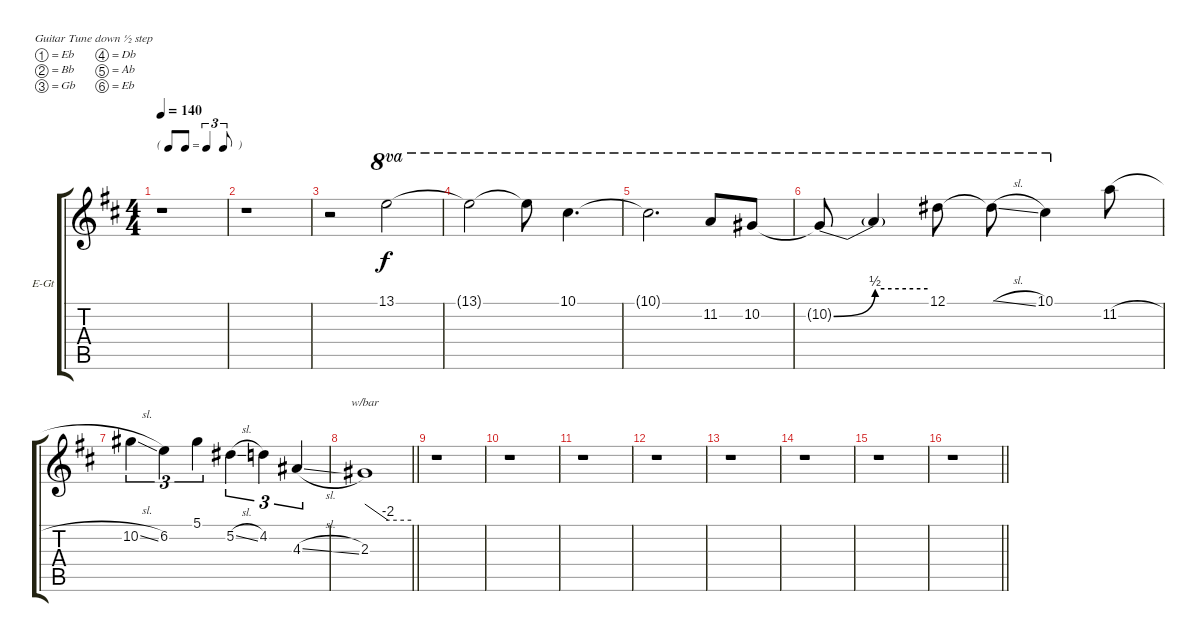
\bracketExtendMode groupsimilarinstruments
\firstSystemTrackNameOrientation horizontal
\otherSystemsTrackNameOrientation horizontal
\track ("Distortion" "E-Gt") {instrument distortionguitar}
\staff {score tabs}
\tuning (Eb4 Bb3 Gb3 Db3 Ab2 Eb2)
\ts (4 4)
\beaming (8 2 2 2 2)
\tf triplet8th
\tempo 140
\clef g2
\ks d
r.1{dy f instrument distortionguitar} |
r.1 |
r.2 13.1.2{ot 8va} |
13.1{t}.2{ot 8va} 13.1{t}.8{ot 8va} 10.1.4{d ot 8va} |
10.1{t}.2{d ot 8va} 11.2.8{ot 8va} 10.2.8{ot 8va} |
10.2{be (bend 0 0 60 2) t}.8{ot 8va} 10.2{be (hold 0 2 60 2) t}.4{ot 8va} 12.1.8{ot 8va} 12.1{sl t}.8{ot 8va} 10.1.4{ot 8va} 11.2{h}.8 |
10.2{sl}.4{tu (3 2)} 6.2.4{tu (3 2)} 5.1.4{tu (3 2)} 5.2{sl}.4{tu (3 2)} 4.2.4{tu (3 2)} 4.3{sl}.4{tu (3 2)} |
\barLineRight lightlight
2.3.1{tbe (custom default 0 0 30 -8 60 -8)} |
r.1 |
r.1 |
r.1 |
r.1 |
r.1 |
r.1 |
r.1 |
\barLineRight lightlight
r.1
